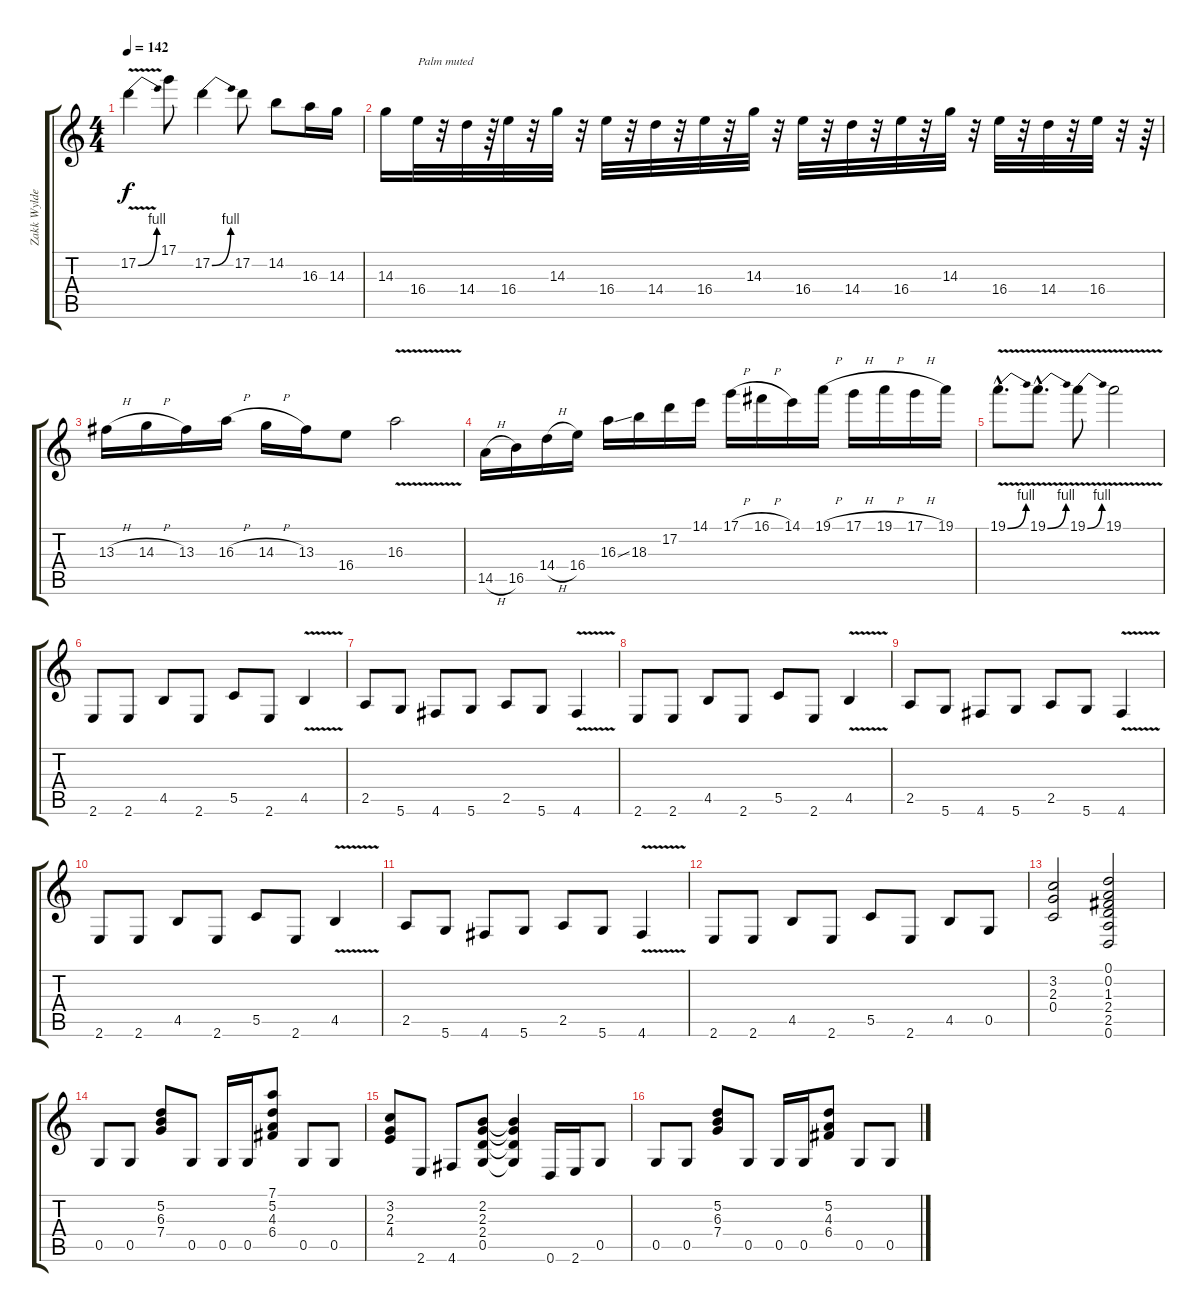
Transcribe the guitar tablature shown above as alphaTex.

\track ("Zakk Wylde" "Zakk Wylde") {instrument distortionguitar}
\staff {score tabs}
\tuning (D4 A3 F3 C3 G2 D2) {hide}
\ts (4 4)
\tempo 142
\clef g2
\ks c
17.2{be (bend 0 0 60 4) v}.4{dy f} 17.1.8 17.2{be (bend 0 0 60 4)}.4 17.2.8 14.2.8 16.3.16 14.3.16 |
14.3.16 16.4.32{txt "Palm muted"} r.32 14.4.32 r.64 16.4.32 r.32 14.3.32 r.32 16.4.32 r.32 14.4.32 r.32 16.4.32 r.32 14.3.32 r.32 16.4.32 r.32 14.4.32 r.32 16.4.32 r.32 14.3.32 r.32 16.4.32 r.32 14.4.32 r.32 16.4.32 r.32 r.64 |
13.3{h}.16 14.3{h}.16 13.3.16 16.3{h}.16 14.3{h}.16 13.3.16 16.4.8 16.3{v}.2 |
14.5{h}.16 16.5.16 14.4{h}.16 16.4.16 16.3{ss}.16 18.3.16 17.2.16 14.1.16 17.1{h}.16 16.1{h}.16 14.1.16 19.1{h}.16 17.1{h}.16 19.1{h}.16 17.1{h}.16 19.1.16 |
19.1{be (bend 0 0 60 4) v hac}.8{d} 19.1{be (bend 0 0 60 4) v hac}.8{d} 19.1{be (bend 0 0 60 4) v}.8 19.1{v}.2 |
2.6.8 2.6.8 4.5.8 2.6.8 5.5.8 2.6.8 4.5{v}.4 |
2.5.8 5.6.8 4.6.8 5.6.8 2.5.8 5.6.8 4.6{v}.4 |
2.6.8 2.6.8 4.5.8 2.6.8 5.5.8 2.6.8 4.5{v}.4 |
2.5.8 5.6.8 4.6.8 5.6.8 2.5.8 5.6.8 4.6{v}.4 |
2.6.8 2.6.8 4.5.8 2.6.8 5.5.8 2.6.8 4.5{v}.4 |
2.5.8 5.6.8 4.6.8 5.6.8 2.5.8 5.6.8 4.6{v}.4 |
2.6.8 2.6.8 4.5.8 2.6.8 5.5.8 2.6.8 4.5.8 0.5.8 |
(3.2 2.3 0.4).2 (0.1 0.2 1.3 2.4 2.5 0.6).2 |
0.5.8 0.5.8 (5.2 6.3 7.4).8 0.5.8 0.5.16 0.5.16 (7.1 5.2 4.3 6.4).8 0.5.8 0.5.8 |
(3.2 2.3 4.4).8 2.6.8 4.6.8 (2.2 2.3 2.4 0.5).8 (2.2{t} 2.3{t} 2.4{t} 0.5{t}).4 0.6.16 2.6.16 0.5.8 |
0.5.8 0.5.8 (5.2 6.3 7.4).8 0.5.8 0.5.16 0.5.16 (5.2 4.3 6.4).8 0.5.8 0.5.8
